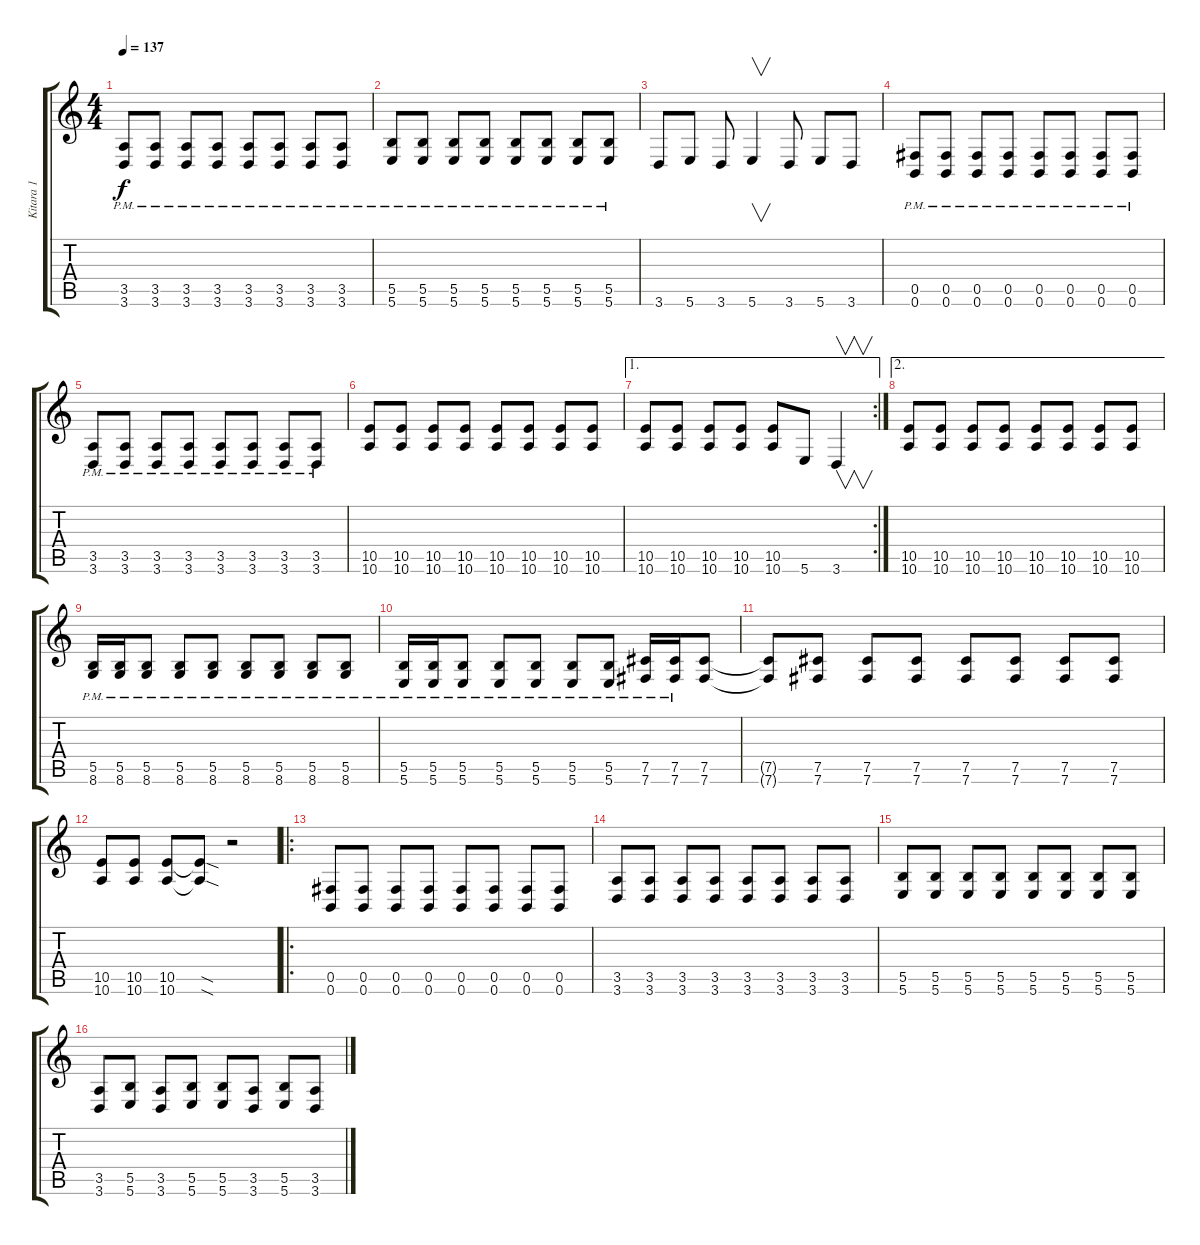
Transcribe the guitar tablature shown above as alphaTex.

\track ("Kitara 1" "Kitara 1") {instrument overdrivenguitar}
\staff {score tabs}
\tuning (Db4 Ab3 E3 B2 Gb2 B1) {hide}
\ts (4 4)
\tempo 137
\clef g2
\ks c
(3.5{pm} 3.6{pm}).8{dy f} (3.5{pm} 3.6{pm}).8 (3.5{pm} 3.6{pm}).8 (3.5{pm} 3.6{pm}).8 (3.5{pm} 3.6{pm}).8 (3.5{pm} 3.6{pm}).8 (3.5{pm} 3.6{pm}).8 (3.5{pm} 3.6{pm}).8 |
(5.5{pm} 5.6{pm}).8 (5.5{pm} 5.6{pm}).8 (5.5{pm} 5.6{pm}).8 (5.5{pm} 5.6{pm}).8 (5.5{pm} 5.6{pm}).8 (5.5{pm} 5.6{pm}).8 (5.5{pm} 5.6{pm}).8 (5.5{pm} 5.6{pm}).8 |
3.6.8 5.6.8 3.6.8 5.6.4{v} 3.6.8 5.6.8 3.6.8 |
(0.5{pm} 0.6{pm}).8 (0.5{pm} 0.6{pm}).8 (0.5{pm} 0.6{pm}).8 (0.5{pm} 0.6{pm}).8 (0.5{pm} 0.6{pm}).8 (0.5{pm} 0.6{pm}).8 (0.5{pm} 0.6{pm}).8 (0.5{pm} 0.6{pm}).8 |
(3.5{pm} 3.6{pm}).8 (3.5{pm} 3.6{pm}).8 (3.5{pm} 3.6{pm}).8 (3.5{pm} 3.6{pm}).8 (3.5{pm} 3.6{pm}).8 (3.5{pm} 3.6{pm}).8 (3.5{pm} 3.6{pm}).8 (3.5{pm} 3.6{pm}).8 |
(10.5 10.6).8 (10.5 10.6).8 (10.5 10.6).8 (10.5 10.6).8 (10.5 10.6).8 (10.5 10.6).8 (10.5 10.6).8 (10.5 10.6).8 |
\ae 1
\rc 2
(10.5 10.6).8 (10.5 10.6).8 (10.5 10.6).8 (10.5 10.6).8 (10.5 10.6).8 5.6.8 3.6.4{v} |
\ae 2
(10.5 10.6).8 (10.5 10.6).8 (10.5 10.6).8 (10.5 10.6).8 (10.5 10.6).8 (10.5 10.6).8 (10.5 10.6).8 (10.5 10.6).8 |
(5.5{pm} 8.6{pm}).16 (5.5{pm} 8.6{pm}).16 (5.5{pm} 8.6{pm}).8 (5.5{pm} 8.6{pm}).8 (5.5{pm} 8.6{pm}).8 (5.5{pm} 8.6{pm}).8 (5.5{pm} 8.6{pm}).8 (5.5{pm} 8.6{pm}).8 (5.5{pm} 8.6{pm}).8 |
(5.5{pm} 5.6{pm}).16 (5.5{pm} 5.6{pm}).16 (5.5{pm} 5.6{pm}).8 (5.5{pm} 5.6{pm}).8 (5.5{pm} 5.6{pm}).8 (5.5{pm} 5.6{pm}).8 (5.5{pm} 5.6{pm}).8 (7.5{pm} 7.6{pm}).16 (7.5{pm} 7.6{pm}).16 (7.5 7.6).8 |
(7.5{t} 7.6{t}).8 (7.5 7.6).8 (7.5 7.6).8 (7.5 7.6).8 (7.5 7.6).8 (7.5 7.6).8 (7.5 7.6).8 (7.5 7.6).8 |
(10.5 10.6).8 (10.5 10.6).8 (10.5 10.6).8 (10.5{sod t} 10.6{sod t}).8 r.2 |
\ro
(0.5 0.6).8 (0.5 0.6).8 (0.5 0.6).8 (0.5 0.6).8 (0.5 0.6).8 (0.5 0.6).8 (0.5 0.6).8 (0.5 0.6).8 |
(3.5 3.6).8 (3.5 3.6).8 (3.5 3.6).8 (3.5 3.6).8 (3.5 3.6).8 (3.5 3.6).8 (3.5 3.6).8 (3.5 3.6).8 |
(5.5 5.6).8 (5.5 5.6).8 (5.5 5.6).8 (5.5 5.6).8 (5.5 5.6).8 (5.5 5.6).8 (5.5 5.6).8 (5.5 5.6).8 |
(3.5 3.6).8 (5.5 5.6).8 (3.5 3.6).8 (5.5 5.6).8 (5.5 5.6).8 (3.5 3.6).8 (5.5 5.6).8 (3.5 3.6).8
